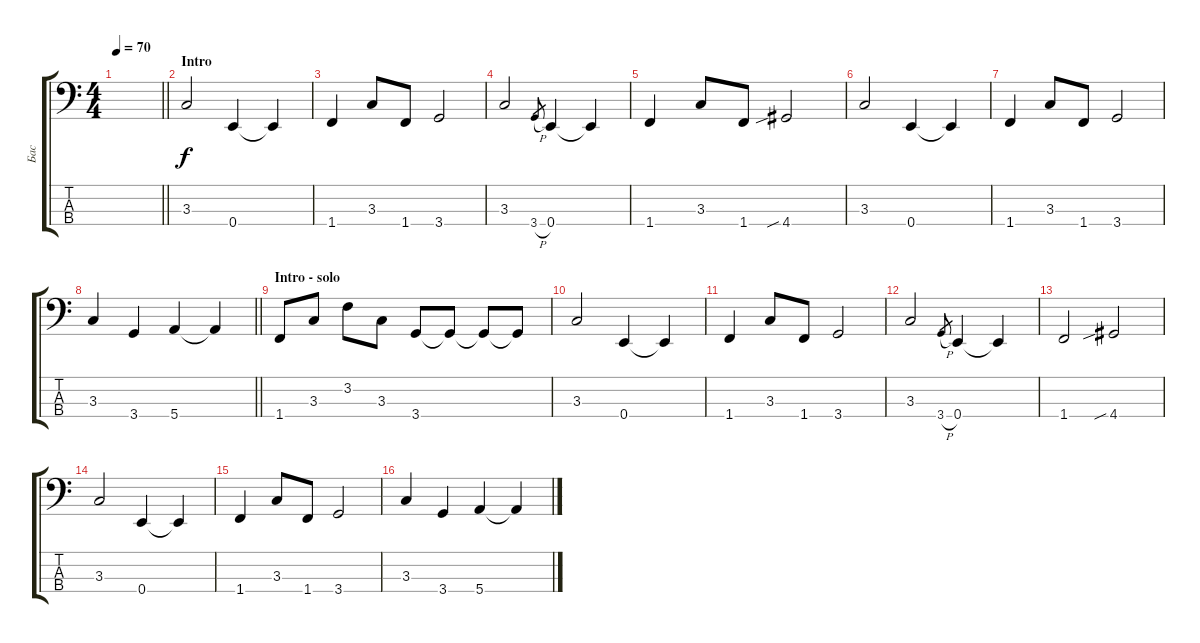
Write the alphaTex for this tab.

\track ("Бас" "Бас") {instrument fretlessbass}
\staff {score tabs}
\tuning (G2 D2 A1 E1) {hide}
\ts (4 4)
\tempo 70
\clef f4
\barLineRight lightlight
\ks c
|
\section ("" "Intro")
3.3.2 0.4.4 0.4{t}.4 |
1.4.4 3.3.8 1.4.8 3.4.2 |
3.3.2 3.4{h}.8{gr} 0.4.4 0.4{t}.4 |
1.4.4 3.3.8 1.4.8 4.4{sib}.2 |
3.3.2 0.4.4 0.4{t}.4 |
1.4.4 3.3.8 1.4.8 3.4.2 |
\barLineRight lightlight
3.3.4 3.4.4 5.4.4 5.4{t}.4 |
\section ("" "Intro - solo")
1.4.8 3.3.8 3.2.8 3.3.8 3.4.8 3.4{t}.8 3.4{t}.8 3.4{t}.8 |
3.3.2 0.4.4 0.4{t}.4 |
1.4.4 3.3.8 1.4.8 3.4.2 |
3.3.2 3.4{h}.8{gr} 0.4.4 0.4{t}.4 |
1.4.2 4.4{sib}.2 |
3.3.2 0.4.4 0.4{t}.4 |
1.4.4 3.3.8 1.4.8 3.4.2 |
3.3.4 3.4.4 5.4.4 5.4{t}.4
